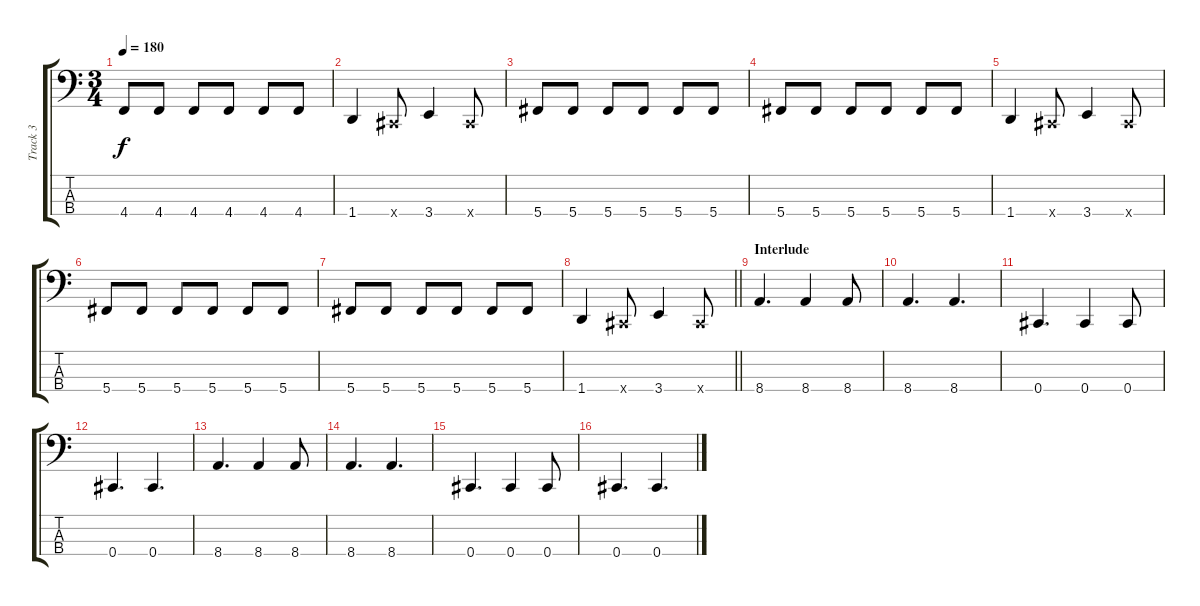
\track ("Track 3" "Track 3") {instrument electricbassfinger}
\staff {score tabs}
\tuning (Gb2 Db2 Ab1 Db1) {hide}
\ts (3 4)
\tempo 180
\clef f4
\ks c
4.4.8{dy f} 4.4.8 4.4.8 4.4.8 4.4.8 4.4.8 |
1.4.4 0.4{x}.8 3.4.4 0.4{x}.8 |
5.4.8 5.4.8 5.4.8 5.4.8 5.4.8 5.4.8 |
5.4.8 5.4.8 5.4.8 5.4.8 5.4.8 5.4.8 |
1.4.4 0.4{x}.8 3.4.4 0.4{x}.8 |
5.4.8 5.4.8 5.4.8 5.4.8 5.4.8 5.4.8 |
5.4.8 5.4.8 5.4.8 5.4.8 5.4.8 5.4.8 |
\barLineRight lightlight
1.4.4 0.4{x}.8 3.4.4 0.4{x}.8 |
\section ("" "Interlude")
8.4.4{d} 8.4.4 8.4.8 |
8.4.4{d} 8.4.4{d} |
0.4.4{d} 0.4.4 0.4.8 |
0.4.4{d} 0.4.4{d} |
8.4.4{d} 8.4.4 8.4.8 |
8.4.4{d} 8.4.4{d} |
0.4.4{d} 0.4.4 0.4.8 |
0.4.4{d} 0.4.4{d}
